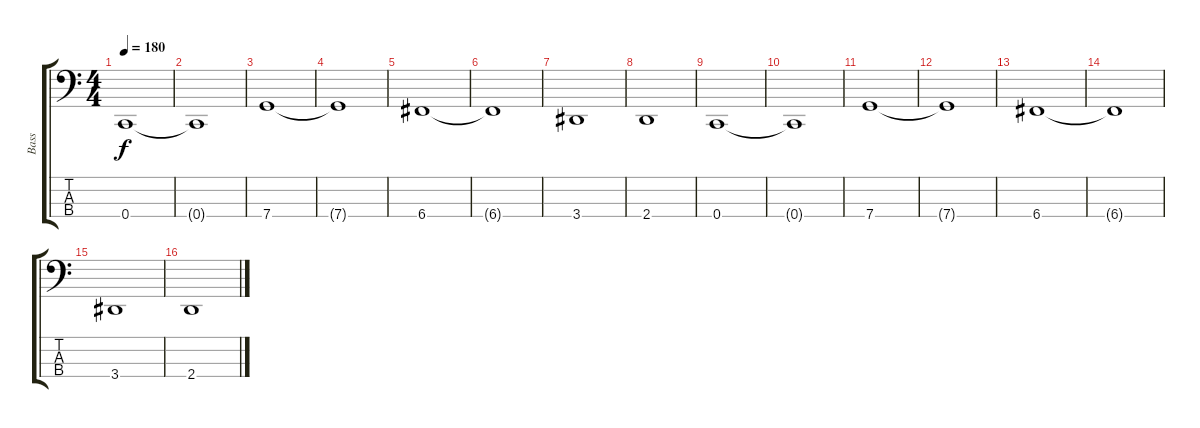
\track ("Bass" "Bass") {instrument electricbassfinger}
\staff {score tabs}
\tuning (F2 C2 G1 C1) {hide}
\ts (4 4)
\tempo 180
\clef f4
\ks c
0.4.1{dy f} |
0.4{t}.1 |
7.4.1 |
7.4{t}.1 |
6.4.1 |
6.4{t}.1 |
3.4.1 |
2.4.1 |
0.4.1 |
0.4{t}.1 |
7.4.1 |
7.4{t}.1 |
6.4.1 |
6.4{t}.1 |
3.4.1 |
2.4.1
